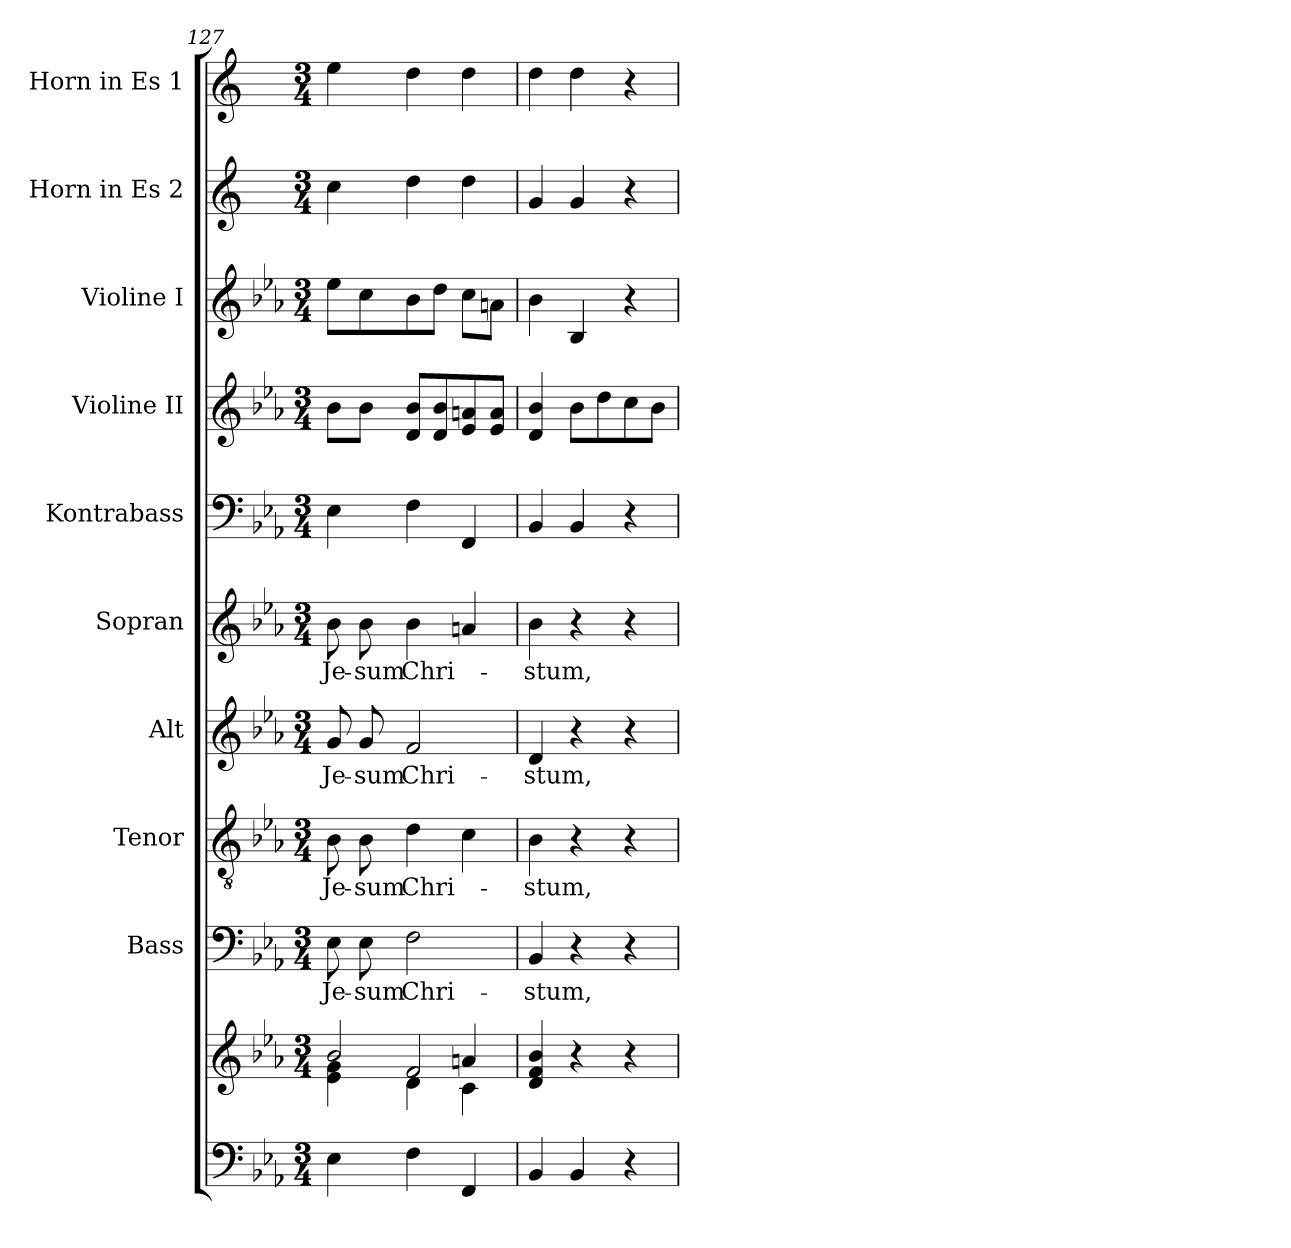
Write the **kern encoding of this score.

**kern	**kern	**kern	**text	**kern	**text	**kern	**text	**kern	**text	**kern	**kern	**kern	**kern	**kern
*part10	*part10	*part9	*part9	*part8	*part8	*part7	*part7	*part6	*part6	*part5	*part4	*part3	*part2	*part1
*staff11	*staff10	*staff9	*staff9	*staff8	*staff8	*staff7	*staff7	*staff6	*staff6	*staff5	*staff4	*staff3	*staff2	*staff1
*	*	*I"Bass	*	*I"Tenor	*	*I"Alt	*	*I"Sopran	*	*I"Kontrabass	*I"Violine II	*I"Violine I	*I"Horn in Es 2	*I"Horn in Es 1
*	*	*I'B.	*	*I'T.	*	*I'A.	*	*I'S.	*	*I'Kb.	*I'Vl. II	*I'Vl. I	*I'Hr. Es 2	*I'Hr. Es 1
!!LO:PB:g=z
*clefF4	*clefG2	*clefF4	*	*clefGv2	*	*clefG2	*	*clefG2	*	*clefF4	*clefG2	*clefG2	*clefG2	*clefG2
*	*	*	*	*	*	*	*	*	*	*ITrd7c12	*	*	*ITrd5c9	*ITrd5c9
*k[b-e-a-]	*k[b-e-a-]	*k[b-e-a-]	*	*k[b-e-a-]	*	*k[b-e-a-]	*	*k[b-e-a-]	*	*k[b-e-a-]	*k[b-e-a-]	*k[b-e-a-]	*k[b-e-a-]	*k[b-e-a-]
*E-:	*E-:	*E-:	*	*E-:	*	*E-:	*	*E-:	*	*E-:	*E-:	*E-:	*E-:	*E-:
*M3/4	*M3/4	*M3/4	*	*M3/4	*	*M3/4	*	*M3/4	*	*M3/4	*M3/4	*M3/4	*M3/4	*M3/4
=127	=127	=127	=127	=127	=127	=127	=127	=127	=127	=127	=127	=127	=127	=127
*	*^	*	*	*	*	*	*	*	*	*	*	*	*	*
*	*	*^	*	*	*	*	*	*	*	*	*	*	*	*	*
!	!	!	!	!	!LO:LY:b	!	!LO:LY:b	!	!LO:LY:b	!	!LO:LY:b	!	!	!	!	!
4E-\	2b-/	4e-\ 4g\	4ryy	8E-\	Je-	8B-\	Je-	8g/	Je-	8b-\	Je-	4EE-\	8b-\L	8ee-\L	4e-\	4g\
!	!	!	!	!	!LO:LY:b	!	!LO:LY:b	!	!LO:LY:b	!	!LO:LY:b	!	!	!	!	!
.	.	.	.	8E-\	-sum	8B-\	-sum	8g/	-sum	8b-\	-sum	.	8b-\J	8cc\	.	.
!	!	!	!	!	!LO:LY:b	!	!LO:LY:b	!	!LO:LY:b	!	!LO:LY:b	!	!	!	!	!
4F\	.	4d\	2f/	2F\	Chri-	4d\	Chri-	2f/	Chri-	4b-\	Chri-	4FF\	8d/ 8b-/L	8b-\	4f\	4f\
.	.	.	.	.	.	.	.	.	.	.	.	.	8d/ 8b-/	8dd\J	.	.
4FF/	4an/	4c\	.	.	.	4c\	.	.	.	4an/	.	4FFF/	8e-/ 8an/	8cc\L	4f\	4f\
.	.	.	.	.	.	.	.	.	.	.	.	.	8e-/ 8a/J	8an\J	.	.
*	*v	*v	*v	*	*	*	*	*	*	*	*	*	*	*	*	*
=128	=128	=128	=128	=128	=128	=128	=128	=128	=128	=128	=128	=128	=128	=128
!	!	!	!LO:LY:b	!	!LO:LY:b	!	!LO:LY:b	!	!LO:LY:b	!	!	!	!	!
4BB-/	4d/ 4f/ 4b-/	4BB-/	-stum,	4B-\	-stum,	4d/	-stum,	4b-\	-stum,	4BBB-/	4d/ 4b-/	4b-\	4B-/	4f\
4BB-/	4r	4r	.	4r	.	4r	.	4r	.	4BBB-/	8b-\L	4B-/	4B-/	4f\
.	.	.	.	.	.	.	.	.	.	.	8dd\	.	.	.
4r	4r	4r	.	4r	.	4r	.	4r	.	4r	8cc\	4r	4r	4r
.	.	.	.	.	.	.	.	.	.	.	8b-\J	.	.	.
=	=	=	=	=	=	=	=	=	=	=	=	=	=	=
*-	*-	*-	*-	*-	*-	*-	*-	*-	*-	*-	*-	*-	*-	*-
